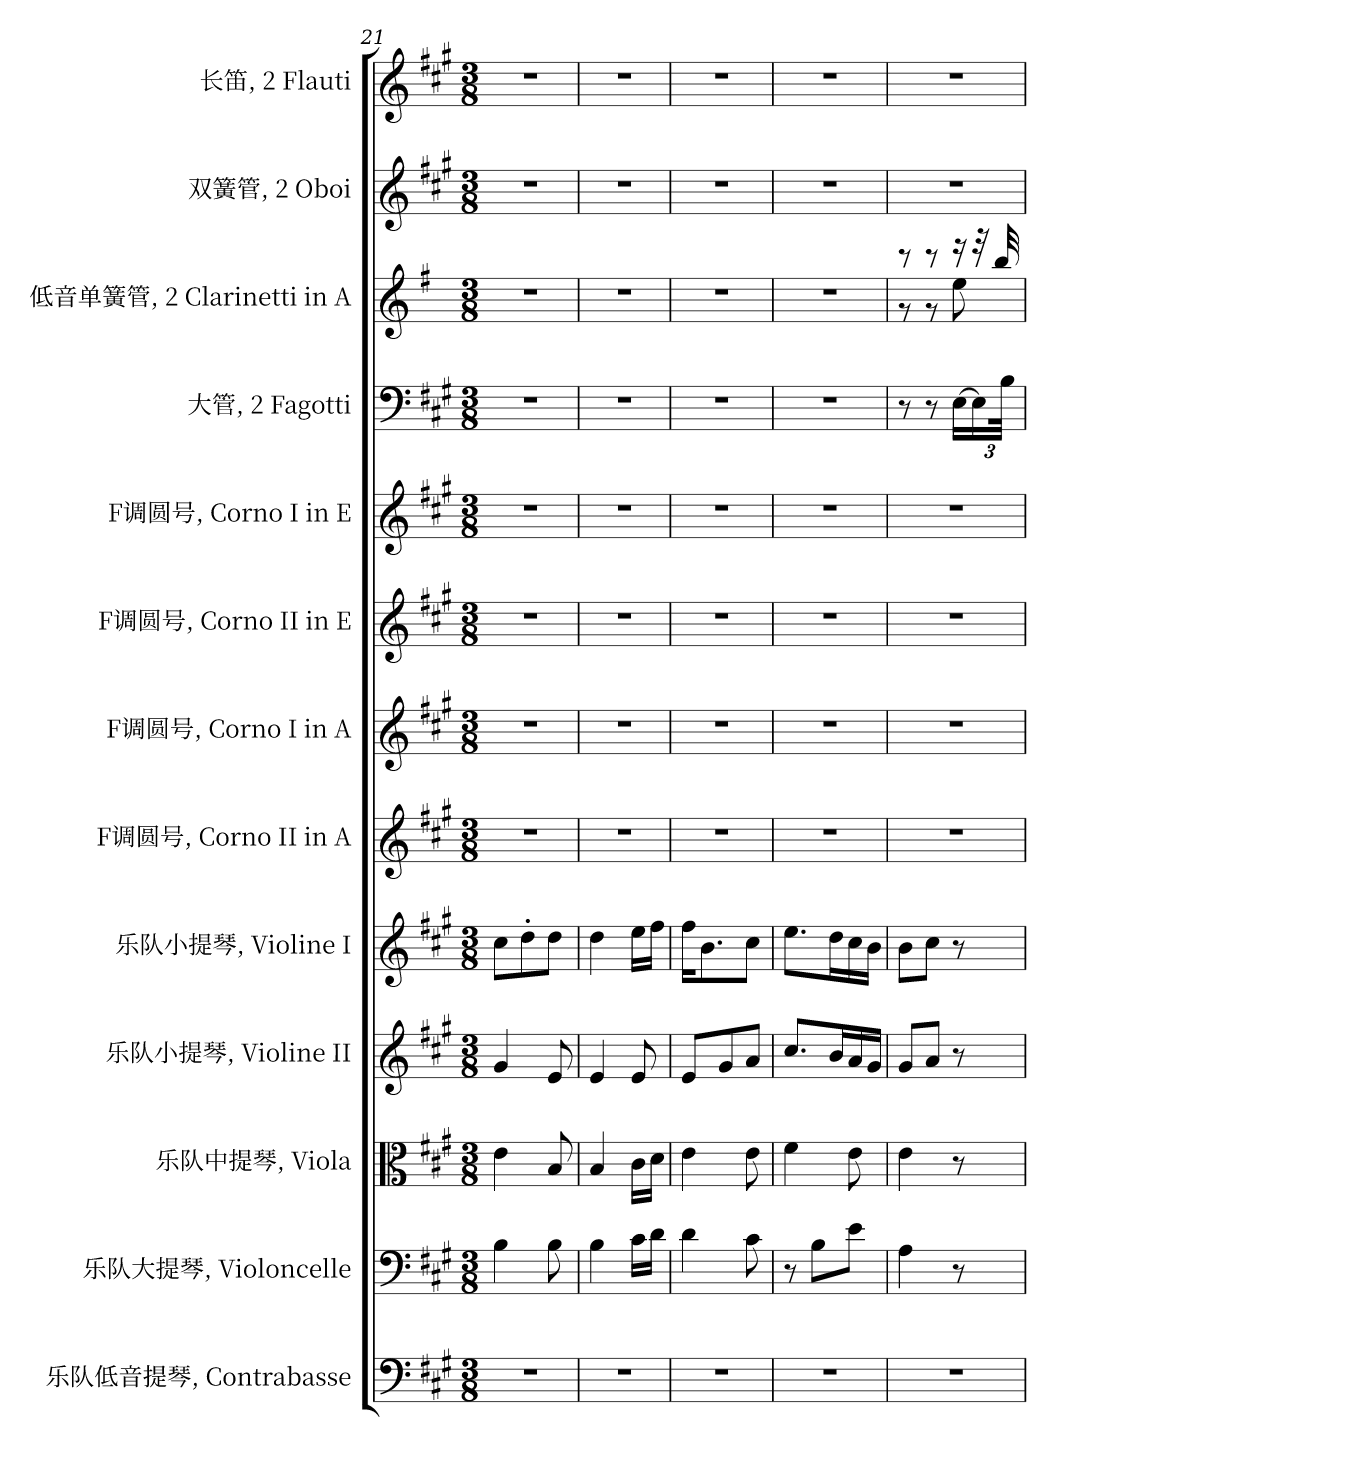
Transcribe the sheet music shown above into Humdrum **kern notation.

**kern	**kern	**kern	**kern	**kern	**kern	**kern	**kern	**kern	**kern	**kern	**kern	**kern
*part13	*part12	*part11	*part10	*part9	*part8	*part7	*part6	*part5	*part4	*part3	*part2	*part1
*staff13	*staff12	*staff11	*staff10	*staff9	*staff8	*staff7	*staff6	*staff5	*staff4	*staff3	*staff2	*staff1
*I"乐队低音提琴, Contrabasse	*I"乐队大提琴, Violoncelle	*I"乐队中提琴, Viola	*I"乐队小提琴, Violine II	*I"乐队小提琴, Violine I	*I"F调圆号, Corno II in A	*I"F调圆号, Corno I in A	*I"F调圆号, Corno II in E	*I"F调圆号, Corno I in E	*I"大管, 2 Fagotti	*I"低音单簧管, 2 Clarinetti in A	*I"双簧管, 2 Oboi	*I"长笛, 2 Flauti
*I'Cbs.	*	*	*	*	*	*	*	*	*	*	*I'Ob.	*I'Fl.
!!LO:PB:g=z
*clefF4	*clefF4	*clefC3	*clefG2	*clefG2	*clefG2	*clefG2	*clefG2	*clefG2	*clefF4	*clefG2	*clefG2	*clefG2
*ITrd7c12	*	*	*	*	*ITrd4c7	*ITrd4c7	*ITrd4c7	*ITrd4c7	*	*ITrd8c14	*	*
*k[f#c#g#]	*k[f#c#g#]	*k[f#c#g#]	*k[f#c#g#]	*k[f#c#g#]	*k[f#c#]	*k[f#c#]	*k[f#c#]	*k[f#c#]	*k[f#c#g#]	*k[f#]	*k[f#c#g#]	*k[f#c#g#]
*M3/8	*M3/8	*M3/8	*M3/8	*M3/8	*M3/8	*M3/8	*M3/8	*M3/8	*M3/8	*M3/8	*M3/8	*M3/8
*MM38	*MM38	*MM38	*MM38	*MM38	*MM38	*MM38	*MM38	*MM38	*MM38	*MM38	*MM38	*MM38
=21	=21	=21	=21	=21	=21	=21	=21	=21	=21	=21	=21	=21
4.r	4B\	4e\	4g#/	8cc#\L	4.r	4.r	4.r	4.r	4.r	4.r	4.r	4.r
.	.	.	.	8dd'\	.	.	.	.	.	.	.	.
.	8B\	8B/	8e/	8dd\J	.	.	.	.	.	.	.	.
=22	=22	=22	=22	=22	=22	=22	=22	=22	=22	=22	=22	=22
*	*	*	*	*	*	*	*	*	*	*	*	*MM38
4.r	4B\	4B/	4e/	4dd\	4.r	4.r	4.r	4.r	4.r	4.r	4.r	4.r
.	16c#\LL	16c#\LL	8e/	16ee\LL	.	.	.	.	.	.	.	.
.	16d\JJ	16d\JJ	.	16ff#\JJ	.	.	.	.	.	.	.	.
=23	=23	=23	=23	=23	=23	=23	=23	=23	=23	=23	=23	=23
*	*	*	*	*	*	*	*	*	*	*	*	*MM38
4.r	4d\	4e\	8e/L	16ff#\KL	4.r	4.r	4.r	4.r	4.r	4.r	4.r	4.r
.	.	.	.	8.b\	.	.	.	.	.	.	.	.
.	.	.	8g#/	.	.	.	.	.	.	.	.	.
.	8c#\	8e\	8a/J	8cc#\J	.	.	.	.	.	.	.	.
=24	=24	=24	=24	=24	=24	=24	=24	=24	=24	=24	=24	=24
*	*	*	*	*	*	*	*	*	*	*	*	*MM38
4.r	8r	4f#\	8.cc#/L	8.ee\L	4.r	4.r	4.r	4.r	4.r	4.r	4.r	4.r
.	8B\L	.	.	.	.	.	.	.	.	.	.	.
.	.	.	16b/L	16dd\L	.	.	.	.	.	.	.	.
.	8e\J	8e\	16a/	16cc#\	.	.	.	.	.	.	.	.
.	.	.	16g#/JJ	16b\JJ	.	.	.	.	.	.	.	.
=25	=25	=25	=25	=25	=25	=25	=25	=25	=25	=25	=25	=25
*	*	*	*	*	*	*	*	*	*	*	*	*MM38
*	*	*	*	*	*	*	*	*	*	*^	*	*
4.r	4A\	4e\	8g#/L	8b\L	4.r	4.r	4.r	4.r	8r	8r	8r	4.r	4.r
.	.	.	8a/J	8cc#\J	.	.	.	.	8r	8r	8r	.	.
.	8r	8r	8r	8r	.	.	.	.	[16E\LL	16r	8e\	.	.
*	*	*	*	*	*	*	*	*	*Xbrackettup	*	*	*	*
.	.	.	.	.	.	.	.	.	24E\]	32r	.	.	.
.	.	.	.	.	.	.	.	.	.	32b/	.	.	.
.	.	.	.	.	.	.	.	.	48B\JJk	.	.	.	.
*	*	*	*	*	*	*	*	*	*	*v	*v	*	*
=	=	=	=	=	=	=	=	=	=	=	=	=
*-	*-	*-	*-	*-	*-	*-	*-	*-	*-	*-	*-	*-
